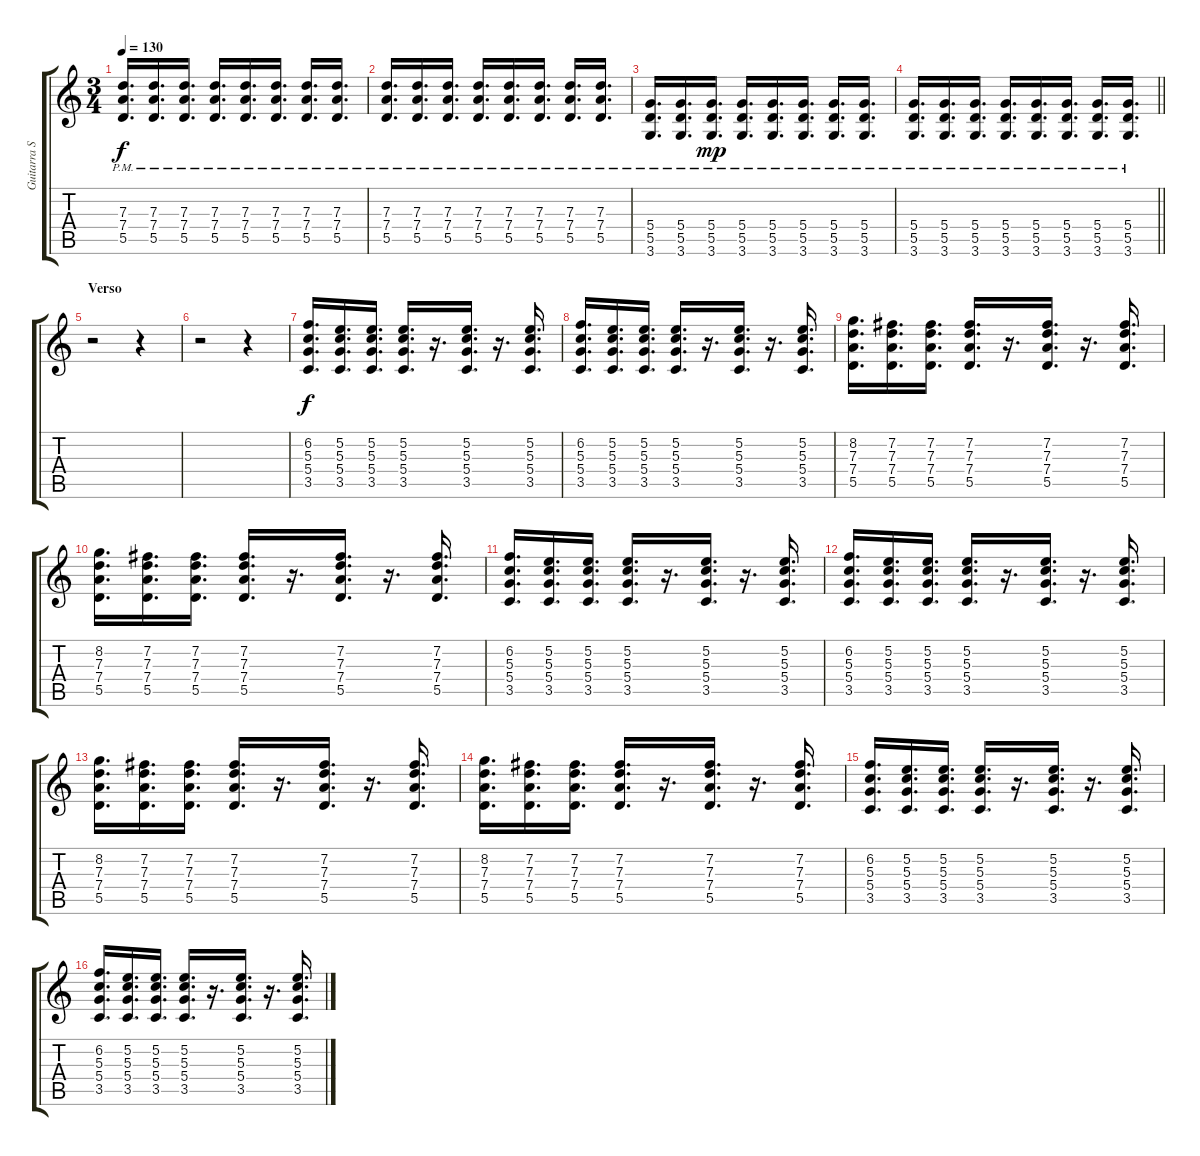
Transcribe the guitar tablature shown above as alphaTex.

\track ("Guitarra Secundaria" "Guitarra S") {instrument distortionguitar}
\staff {score tabs}
\tuning (E4 B3 G3 D3 A2 E2) {hide}
\ts (3 4)
\tempo 130
\clef g2
\ks c
(7.3{pm} 7.4{pm} 5.5{pm}).16{d dy f volume 9} (7.3{pm} 7.4{pm} 5.5{pm}).16{d} (7.3{pm} 7.4{pm} 5.5{pm}).16{d} (7.3{pm} 7.4{pm} 5.5{pm}).16{d} (7.3{pm} 7.4{pm} 5.5{pm}).16{d} (7.3{pm} 7.4{pm} 5.5{pm}).16{d} (7.3{pm} 7.4{pm} 5.5{pm}).16{d} (7.3{pm} 7.4{pm} 5.5{pm}).16{d} |
(7.3{pm} 7.4{pm} 5.5{pm}).16{d volume 9} (7.3{pm} 7.4{pm} 5.5{pm}).16{d} (7.3{pm} 7.4{pm} 5.5{pm}).16{d} (7.3{pm} 7.4{pm} 5.5{pm}).16{d} (7.3{pm} 7.4{pm} 5.5{pm}).16{d} (7.3{pm} 7.4{pm} 5.5{pm}).16{d} (7.3{pm} 7.4{pm} 5.5{pm}).16{d} (7.3{pm} 7.4{pm} 5.5{pm}).16{d} |
(5.4{pm} 5.5{pm} 3.6).16{d volume 9} (5.4{pm} 5.5{pm} 3.6).16{d} (5.4{pm} 5.5{pm} 3.6).16{d dy mp} (5.4{pm} 5.5{pm} 3.6).16{d} (5.4{pm} 5.5{pm} 3.6).16{d} (5.4{pm} 5.5{pm} 3.6).16{d} (5.4{pm} 5.5{pm} 3.6).16{d} (5.4{pm} 5.5{pm} 3.6).16{d} |
\barLineRight lightlight
(5.4{pm} 5.5{pm} 3.6).16{d} (5.4{pm} 5.5{pm} 3.6).16{d} (5.4{pm} 5.5{pm} 3.6).16{d} (5.4{pm} 5.5{pm} 3.6).16{d} (5.4{pm} 5.5{pm} 3.6).16{d} (5.4 5.5{pm} 3.6).16{d} (5.4 5.5{pm} 3.6).16{d} (5.4 5.5{pm} 3.6).16{d} |
\section ("" "Verso")
r.2 r.4 |
r.2 r.4 |
(6.2 5.3 5.4 3.5).16{d dy f} (5.2 5.3 5.4 3.5).16{d} (5.2 5.3 5.4 3.5).16{d} (5.2 5.3 5.4 3.5).16{d} r.16{d} (5.2 5.3 5.4 3.5).16{d} r.16{d} (5.2 5.3 5.4 3.5).16{d} |
(6.2 5.3 5.4 3.5).16{d} (5.2 5.3 5.4 3.5).16{d} (5.2 5.3 5.4 3.5).16{d} (5.2 5.3 5.4 3.5).16{d} r.16{d} (5.2 5.3 5.4 3.5).16{d} r.16{d} (5.2 5.3 5.4 3.5).16{d} |
(8.2 7.3 7.4 5.5).16{d} (7.2 7.3 7.4 5.5).16{d} (7.2 7.3 7.4 5.5).16{d} (7.2 7.3 7.4 5.5).16{d} r.16{d} (7.2 7.3 7.4 5.5).16{d} r.16{d} (7.2 7.3 7.4 5.5).16{d} |
(8.2 7.3 7.4 5.5).16{d} (7.2 7.3 7.4 5.5).16{d} (7.2 7.3 7.4 5.5).16{d} (7.2 7.3 7.4 5.5).16{d} r.16{d} (7.2 7.3 7.4 5.5).16{d} r.16{d} (7.2 7.3 7.4 5.5).16{d} |
(6.2 5.3 5.4 3.5).16{d} (5.2 5.3 5.4 3.5).16{d} (5.2 5.3 5.4 3.5).16{d} (5.2 5.3 5.4 3.5).16{d} r.16{d} (5.2 5.3 5.4 3.5).16{d} r.16{d} (5.2 5.3 5.4 3.5).16{d} |
(6.2 5.3 5.4 3.5).16{d} (5.2 5.3 5.4 3.5).16{d} (5.2 5.3 5.4 3.5).16{d} (5.2 5.3 5.4 3.5).16{d} r.16{d} (5.2 5.3 5.4 3.5).16{d} r.16{d} (5.2 5.3 5.4 3.5).16{d} |
(8.2 7.3 7.4 5.5).16{d} (7.2 7.3 7.4 5.5).16{d} (7.2 7.3 7.4 5.5).16{d} (7.2 7.3 7.4 5.5).16{d} r.16{d} (7.2 7.3 7.4 5.5).16{d} r.16{d} (7.2 7.3 7.4 5.5).16{d} |
(8.2 7.3 7.4 5.5).16{d} (7.2 7.3 7.4 5.5).16{d} (7.2 7.3 7.4 5.5).16{d} (7.2 7.3 7.4 5.5).16{d} r.16{d} (7.2 7.3 7.4 5.5).16{d} r.16{d} (7.2 7.3 7.4 5.5).16{d} |
(6.2 5.3 5.4 3.5).16{d} (5.2 5.3 5.4 3.5).16{d} (5.2 5.3 5.4 3.5).16{d} (5.2 5.3 5.4 3.5).16{d} r.16{d} (5.2 5.3 5.4 3.5).16{d} r.16{d} (5.2 5.3 5.4 3.5).16{d} |
(6.2 5.3 5.4 3.5).16{d} (5.2 5.3 5.4 3.5).16{d} (5.2 5.3 5.4 3.5).16{d} (5.2 5.3 5.4 3.5).16{d} r.16{d} (5.2 5.3 5.4 3.5).16{d} r.16{d} (5.2 5.3 5.4 3.5).16{d}
